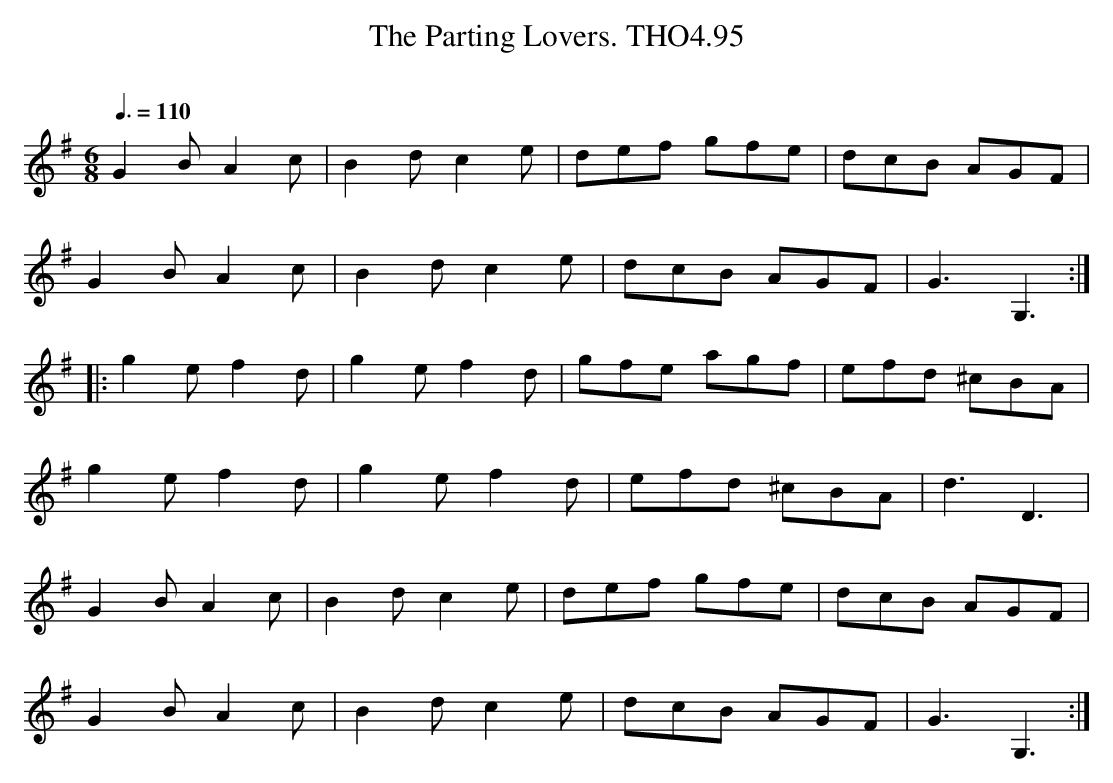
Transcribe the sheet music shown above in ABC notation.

X:1
T:Parting Lovers. THO4.95, The
O:
M:6/8
L:1/8
Q:3/8=110
K:G
G2 B A2 c|B2 d c2 e|def gfe|dcB AGF|
G2 B A2 c|B2 d c2 e|dcB AGF|G3G,3:|
|:g2 e f2 d|g2 e f2 d|gfe agf|efd ^cBA|
g2 e f2 d|g2 e f2 d|efd ^cBA|d3D3|
G2 B A2 c|B2 d c2 e|def gfe|dcB AGF|
G2 B A2 c|B2 d c2 e|dcB AGF|G3G,3:|
